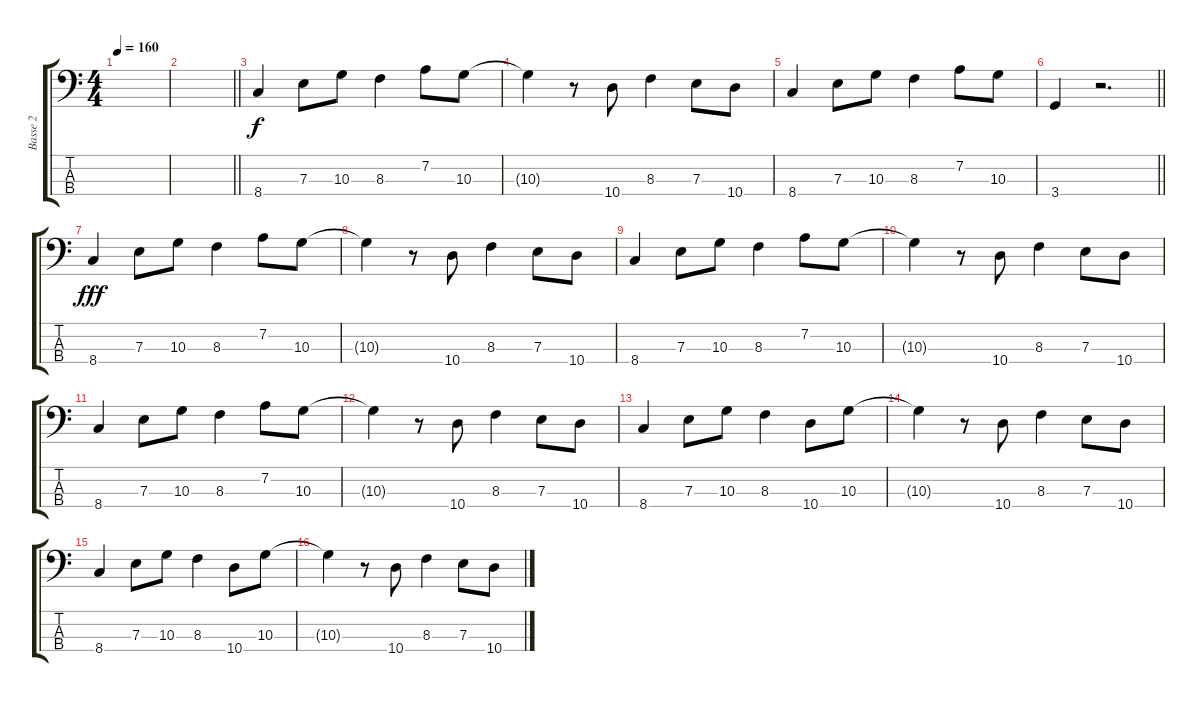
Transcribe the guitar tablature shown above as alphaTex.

\track ("Basse 2" "Basse 2") {instrument electricbassfinger}
\staff {score tabs}
\tuning (G2 D2 A1 E1) {hide}
\ts (4 4)
\tempo 160
\clef f4
\ks c
|
\barLineRight lightlight
|
8.4.4 7.3.8 10.3.8 8.3.4 7.2.8 10.3.8 |
10.3{t}.4 r.8 10.4.8 8.3.4 7.3.8 10.4.8 |
8.4.4 7.3.8 10.3.8 8.3.4 7.2.8 10.3.8 |
\barLineRight lightlight
3.4.4{dy f} r.2{d} |
8.4.4{dy fff} 7.3.8 10.3.8 8.3.4 7.2.8 10.3.8 |
10.3{t}.4 r.8 10.4.8 8.3.4 7.3.8 10.4.8 |
8.4.4 7.3.8 10.3.8 8.3.4 7.2.8 10.3.8 |
10.3{t}.4 r.8 10.4.8 8.3.4 7.3.8 10.4.8 |
8.4.4 7.3.8 10.3.8 8.3.4 7.2.8 10.3.8 |
10.3{t}.4 r.8 10.4.8 8.3.4 7.3.8 10.4.8 |
8.4.4 7.3.8 10.3.8 8.3.4 10.4.8 10.3.8 |
10.3{t}.4 r.8 10.4.8 8.3.4 7.3.8 10.4.8 |
8.4.4 7.3.8 10.3.8 8.3.4 10.4.8 10.3.8 |
10.3{t}.4 r.8 10.4.8 8.3.4 7.3.8 10.4.8
